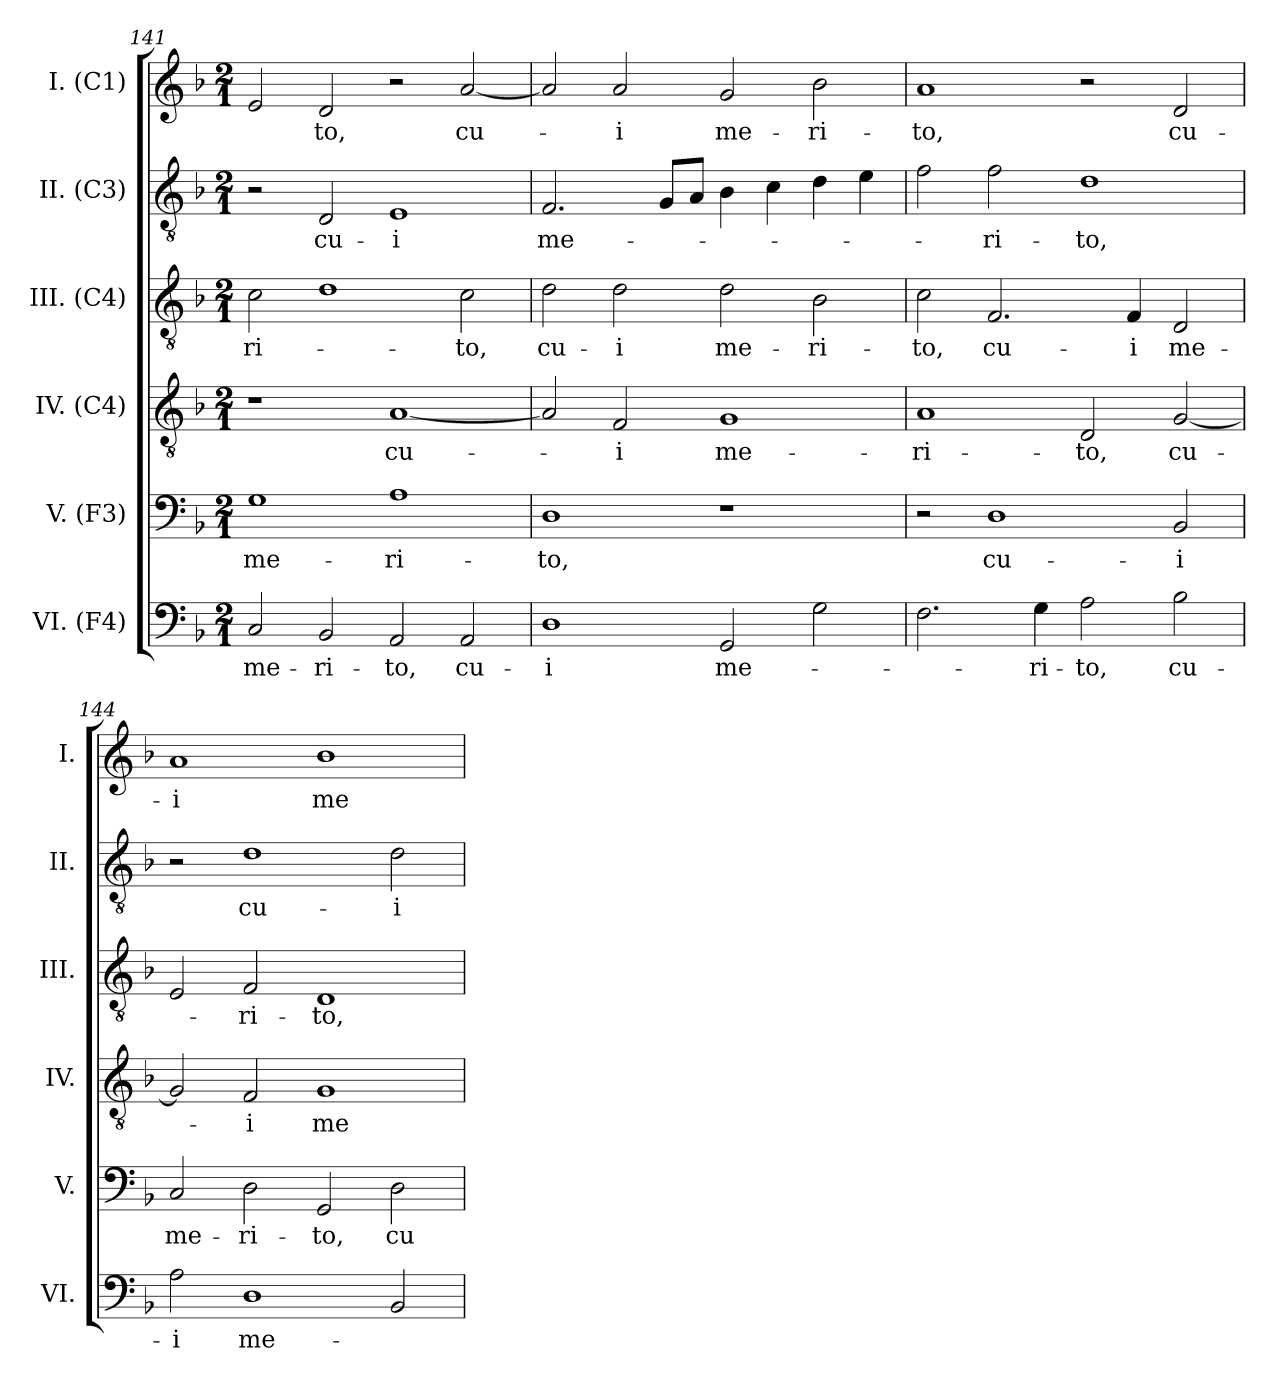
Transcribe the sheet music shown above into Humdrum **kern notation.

**kern	**text	**kern	**text	**kern	**text	**kern	**text	**kern	**text	**kern	**text
*part6	*part6	*part5	*part5	*part4	*part4	*part3	*part3	*part2	*part2	*part1	*part1
*staff6	*staff6	*staff5	*staff5	*staff4	*staff4	*staff3	*staff3	*staff2	*staff2	*staff1	*staff1
*I"VI. (F4)	*	*I"V. (F3)	*	*I"IV. (C4)	*	*I"III. (C4)	*	*I"II. (C3)	*	*I"I. (C1)	*
*I'VI.	*	*I'V.	*	*I'IV.	*	*I'III.	*	*I'II.	*	*I'I.	*
*clefF4	*	*clefF4	*	*clefGv2	*	*clefGv2	*	*clefGv2	*	*clefG2	*
*	*	*	*	*	*	*ITrd7c12	*	*	*	*	*
*k[b-]	*	*k[b-]	*	*k[b-]	*	*k[b-]	*	*k[b-]	*	*k[b-]	*
*F:	*	*F:	*	*F:	*	*F:	*	*F:	*	*F:	*
*M2/1	*	*M2/1	*	*M2/1	*	*M2/1	*	*M2/1	*	*M2/1	*
=141	=141	=141	=141	=141	=141	=141	=141	=141	=141	=141	=141
!	!LO:LY:b:color=#000000	!	!	!	!	!	!	!	!	!	!
!	!	!	!LO:LY:b:color=#000000	!	!	!	!	!	!	!	!
!	!	!	!	!	!	!	!LO:LY:b:color=#000000	!	!	!	!
2Ci/	me-	1Gi	me-	1r	.	2Ci\	-ri-	2r	.	2ei/	.
!	!LO:LY:b:color=#000000	!	!	!	!	!	!	!	!	!	!
!	!	!	!	!	!	!	!	!	!LO:LY:b:color=#000000	!	!
!	!	!	!	!	!	!	!	!	!	!	!LO:LY:b:color=#000000
2BB-i/	-ri-	.	.	.	.	1Di	.	2Di/	cu-	2di/	-to,
!	!LO:LY:b:color=#000000	!	!	!	!	!	!	!	!	!	!
!	!	!	!LO:LY:b:color=#000000	!	!	!	!	!	!	!	!
!	!	!	!	!	!LO:LY:b:color=#000000	!	!	!	!	!	!
!	!	!	!	!	!	!	!	!	!LO:LY:b:color=#000000	!	!
2AAi/	-to,	1Ai	-ri-	[1Ai	cu-	.	.	1Ei	-i	2r	.
!	!LO:LY:b:color=#000000	!	!	!	!	!	!	!	!	!	!
!	!	!	!	!	!	!	!LO:LY:b:color=#000000	!	!	!	!
!	!	!	!	!	!	!	!	!	!	!	!LO:LY:b:color=#000000
2AAi/	cu-	.	.	.	.	2Ci\	-to,	.	.	[2ai/	cu-
=142	=142	=142	=142	=142	=142	=142	=142	=142	=142	=142	=142
!	!LO:LY:b:color=#000000	!	!	!	!	!	!	!	!	!	!
!	!	!	!LO:LY:b:color=#000000	!	!	!	!	!	!	!	!
!	!	!	!	!	!	!	!LO:LY:b:color=#000000	!	!	!	!
!	!	!	!	!	!	!	!	!	!LO:LY:b:color=#000000	!	!
1Di	-i	1Di	-to,	2Ai/]	.	2Di\	cu-	2.Fi/	me-	2ai/]	.
!	!	!	!	!	!LO:LY:b:color=#000000	!	!	!	!	!	!
!	!	!	!	!	!	!	!LO:LY:b:color=#000000	!	!	!	!
!	!	!	!	!	!	!	!	!	!	!	!LO:LY:b:color=#000000
.	.	.	.	2Fi/	-i	2Di\	-i	.	.	2ai/	-i
.	.	.	.	.	.	.	.	8Gi/L	.	.	.
.	.	.	.	.	.	.	.	8Ai/J	.	.	.
!	!LO:LY:b:color=#000000	!	!	!	!	!	!	!	!	!	!
!	!	!	!	!	!LO:LY:b:color=#000000	!	!	!	!	!	!
!	!	!	!	!	!	!	!LO:LY:b:color=#000000	!	!	!	!
!	!	!	!	!	!	!	!	!	!	!	!LO:LY:b:color=#000000
2GGi/	me-	1r	.	1Gi	me-	2Di\	me-	4B-i\	.	2gi/	me-
.	.	.	.	.	.	.	.	4ci\	.	.	.
!	!	!	!	!	!	!	!LO:LY:b:color=#000000	!	!	!	!
!	!	!	!	!	!	!	!	!	!	!	!LO:LY:b:color=#000000
2Gi\	.	.	.	.	.	2BB-i\	-ri-	4di\	.	2b-i\	-ri-
.	.	.	.	.	.	.	.	4ei\	.	.	.
=143	=143	=143	=143	=143	=143	=143	=143	=143	=143	=143	=143
!	!	!	!	!	!LO:LY:b:color=#000000	!	!	!	!	!	!
!	!	!	!	!	!	!	!LO:LY:b:color=#000000	!	!	!	!
!	!	!	!	!	!	!	!	!	!	!	!LO:LY:b:color=#000000
2.Fi\	.	2r	.	1Ai	-ri-	2Ci\	-to,	2fi\	.	1ai	-to,
!	!	!	!LO:LY:b:color=#000000	!	!	!	!	!	!	!	!
!	!	!	!	!	!	!	!LO:LY:b:color=#000000	!	!	!	!
!	!	!	!	!	!	!	!	!	!LO:LY:b:color=#000000	!	!
.	.	1Di	cu-	.	.	2.FFi/	cu-	2fi\	-ri-	.	.
!	!LO:LY:b:color=#000000	!	!	!	!	!	!	!	!	!	!
4Gi\	-ri-	.	.	.	.	.	.	.	.	.	.
!	!LO:LY:b:color=#000000	!	!	!	!	!	!	!	!	!	!
!	!	!	!	!	!LO:LY:b:color=#000000	!	!	!	!	!	!
!	!	!	!	!	!	!	!	!	!LO:LY:b:color=#000000	!	!
2Ai\	-to,	.	.	2Di/	-to,	.	.	1di	-to,	2r	.
!	!	!	!	!	!	!	!LO:LY:b:color=#000000	!	!	!	!
.	.	.	.	.	.	4FFi/	-i	.	.	.	.
!	!LO:LY:b:color=#000000	!	!	!	!	!	!	!	!	!	!
!	!	!	!LO:LY:b:color=#000000	!	!	!	!	!	!	!	!
!	!	!	!	!	!LO:LY:b:color=#000000	!	!	!	!	!	!
!	!	!	!	!	!	!	!LO:LY:b:color=#000000	!	!	!	!
!	!	!	!	!	!	!	!	!	!	!	!LO:LY:b:color=#000000
2B-i\	cu-	2BB-i/	-i	[2Gi/	cu-	2DDi/	me-	.	.	2di/	cu-
=144	=144	=144	=144	=144	=144	=144	=144	=144	=144	=144	=144
!	!LO:LY:b:color=#000000	!	!	!	!	!	!	!	!	!	!
!	!	!	!LO:LY:b:color=#000000	!	!	!	!	!	!	!	!
!	!	!	!	!	!	!	!	!	!	!	!LO:LY:b:color=#000000
2Ai\	-i	2Ci/	me-	2Gi/]	.	2EEi/	.	2r	.	1ai	-i
!	!LO:LY:b:color=#000000	!	!	!	!	!	!	!	!	!	!
!	!	!	!LO:LY:b:color=#000000	!	!	!	!	!	!	!	!
!	!	!	!	!	!LO:LY:b:color=#000000	!	!	!	!	!	!
!	!	!	!	!	!	!	!LO:LY:b:color=#000000	!	!	!	!
!	!	!	!	!	!	!	!	!	!LO:LY:b:color=#000000	!	!
1Di	me-	2Di\	-ri-	2Fi/	-i	2FFi/	-ri-	1di	cu-	.	.
!	!	!	!LO:LY:b:color=#000000	!	!	!	!	!	!	!	!
!	!	!	!	!	!LO:LY:b:color=#000000	!	!	!	!	!	!
!	!	!	!	!	!	!	!LO:LY:b:color=#000000	!	!	!	!
!	!	!	!	!	!	!	!	!	!	!	!LO:LY:b:color=#000000
.	.	2GGi/	-to,	1Gi	me-	1DDi	-to,	.	.	1b-i	me-
!	!	!	!LO:LY:b:color=#000000	!	!	!	!	!	!	!	!
!	!	!	!	!	!	!	!	!	!LO:LY:b:color=#000000	!	!
2BB-i/	.	2Di\	cu-	.	.	.	.	2di\	-i	.	.
=	=	=	=	=	=	=	=	=	=	=	=
*-	*-	*-	*-	*-	*-	*-	*-	*-	*-	*-	*-
